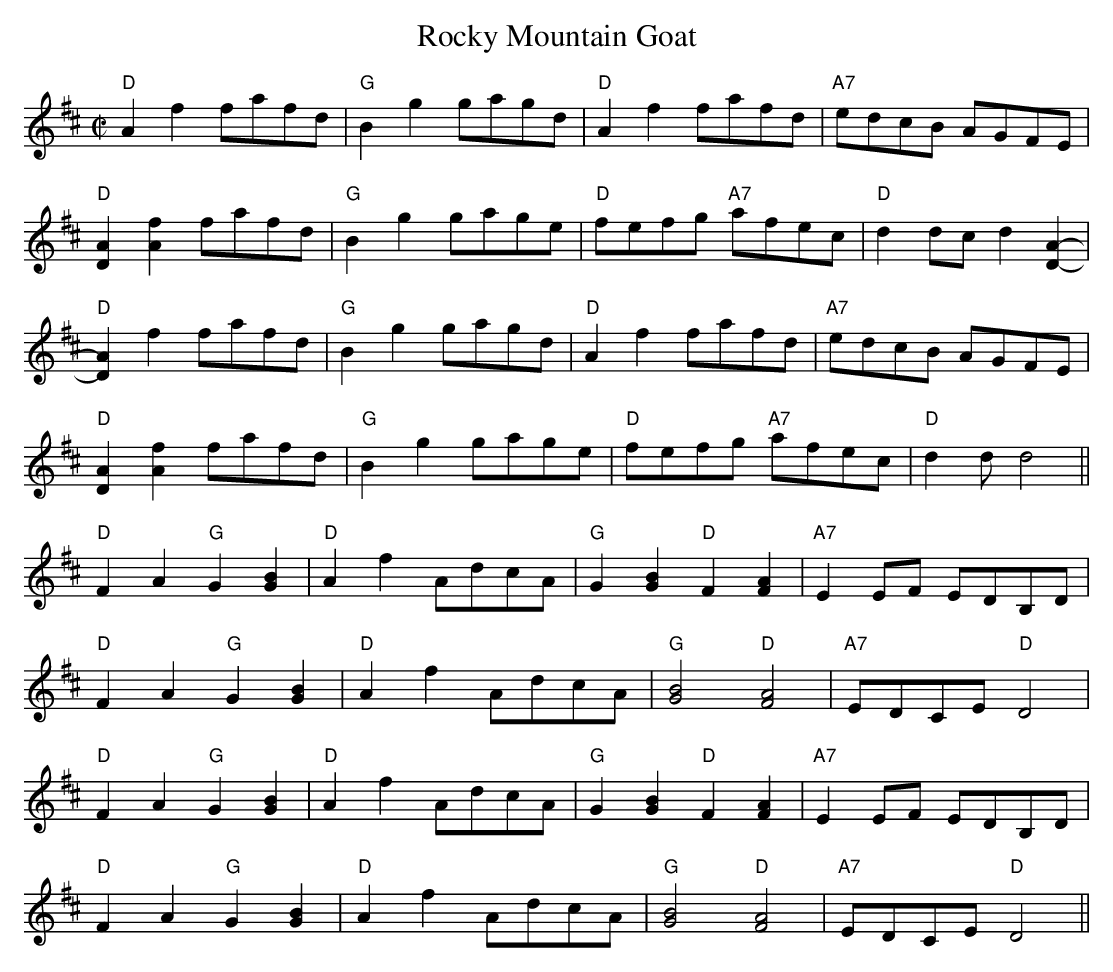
X:1
T:Rocky Mountain Goat
M:C|
L:1/8
K:D
"D"A2f2 fafd|"G"B2g2 gagd|"D"A2f2 fafd|"A7"edcB AGFE|
"D"[D2A2][A2f2] fafd|"G"B2g2 gage|"D"fefg "A7"afec|"D"d2 dc d2[D2A2]-|
"D"[D2A2]f2 fafd|"G" B2g2 gagd|"D"A2f2 fafd|"A7"edcB AGFE|
"D"[D2A2][A2f2] fafd|"G"B2g2 gage|"D"fefg "A7"afec|"D"d2 d d4||
"D"F2A2"G"G2[G2B2]|"D"A2f2 AdcA|"G"G2[G2B2] "D"F2[F2A2]|"A7"E2 EF EDB,D|
"D"F2A2 "G"G2[G2B2]|"D"A2f2 AdcA|"G"[G4B4] "D"[F4A4]| "A7"EDCE "D"D4|
"D"F2A2"G"G2[G2B2]|"D"A2f2 AdcA|"G"G2[G2B2] "D"F2[F2A2]|"A7"E2 EF EDB,D|
"D"F2A2 "G"G2[G2B2]|"D"A2f2 AdcA|"G"[G4B4] "D"[F4A4]| "A7"EDCE "D"D4||
